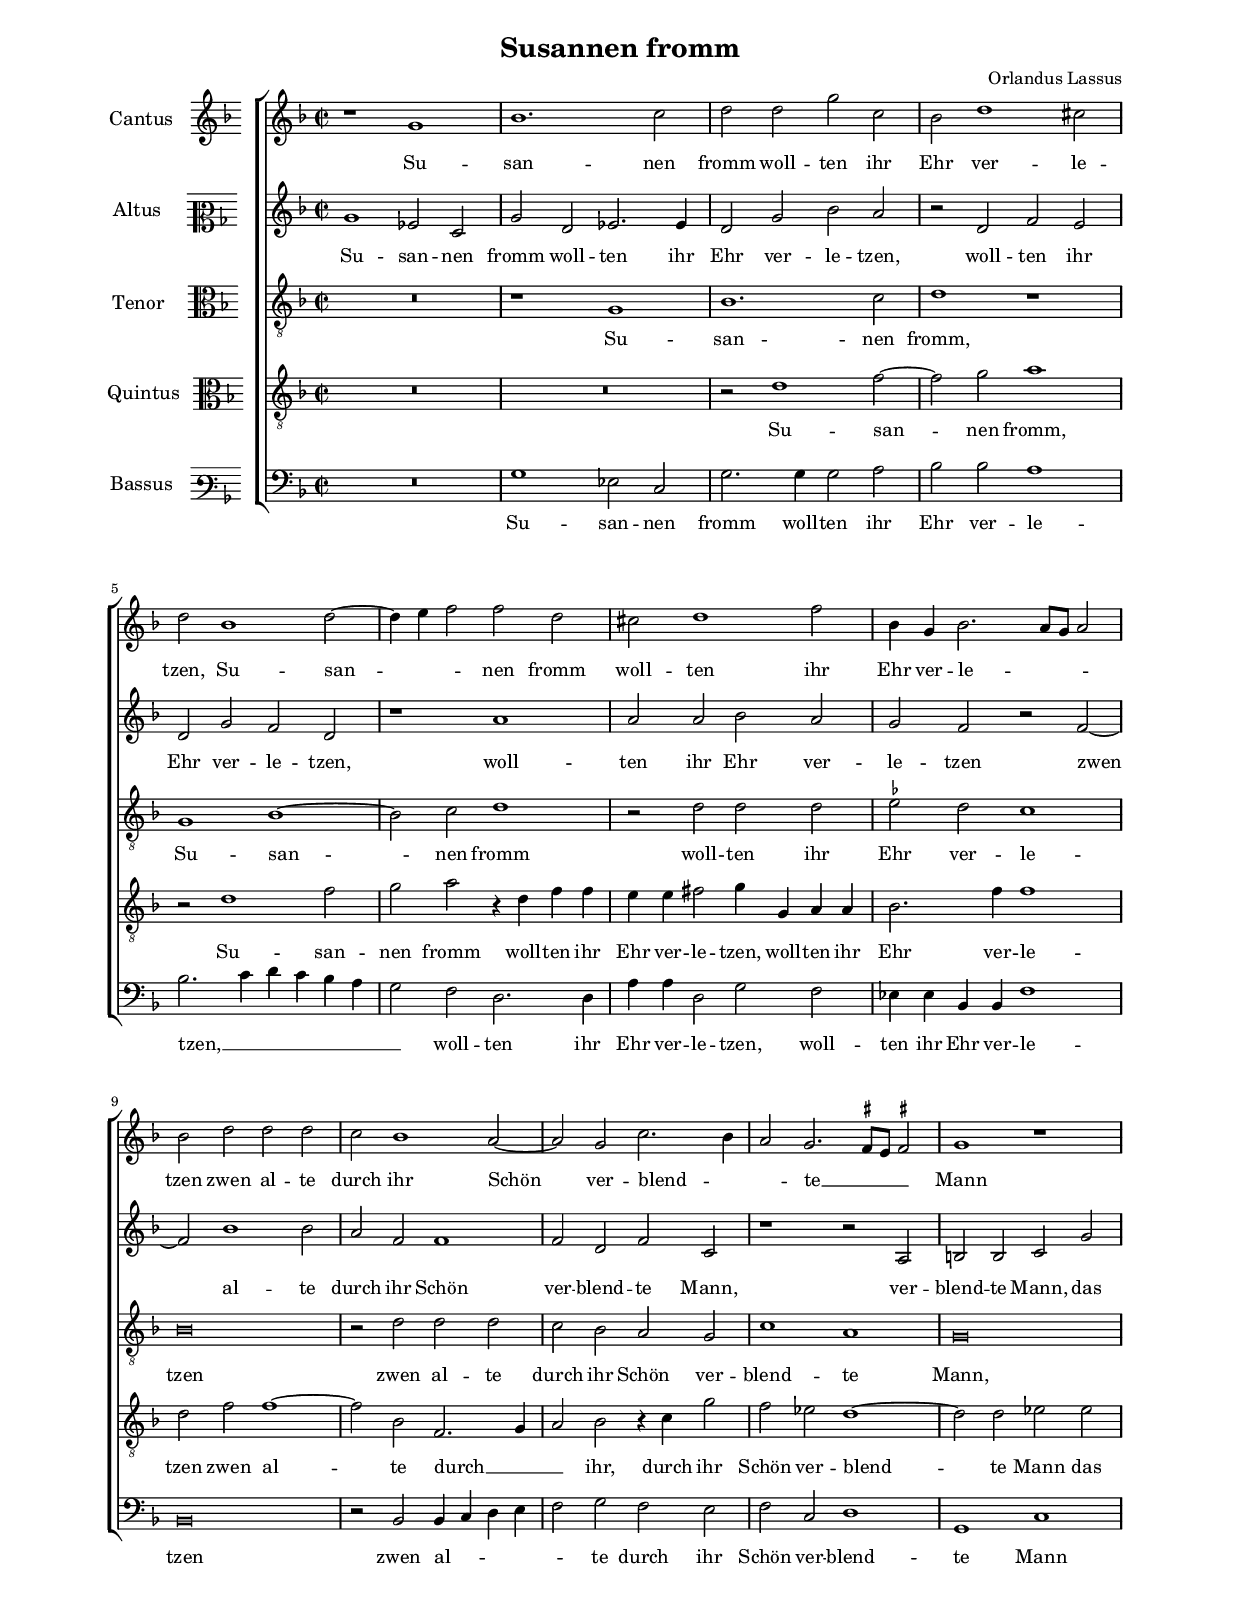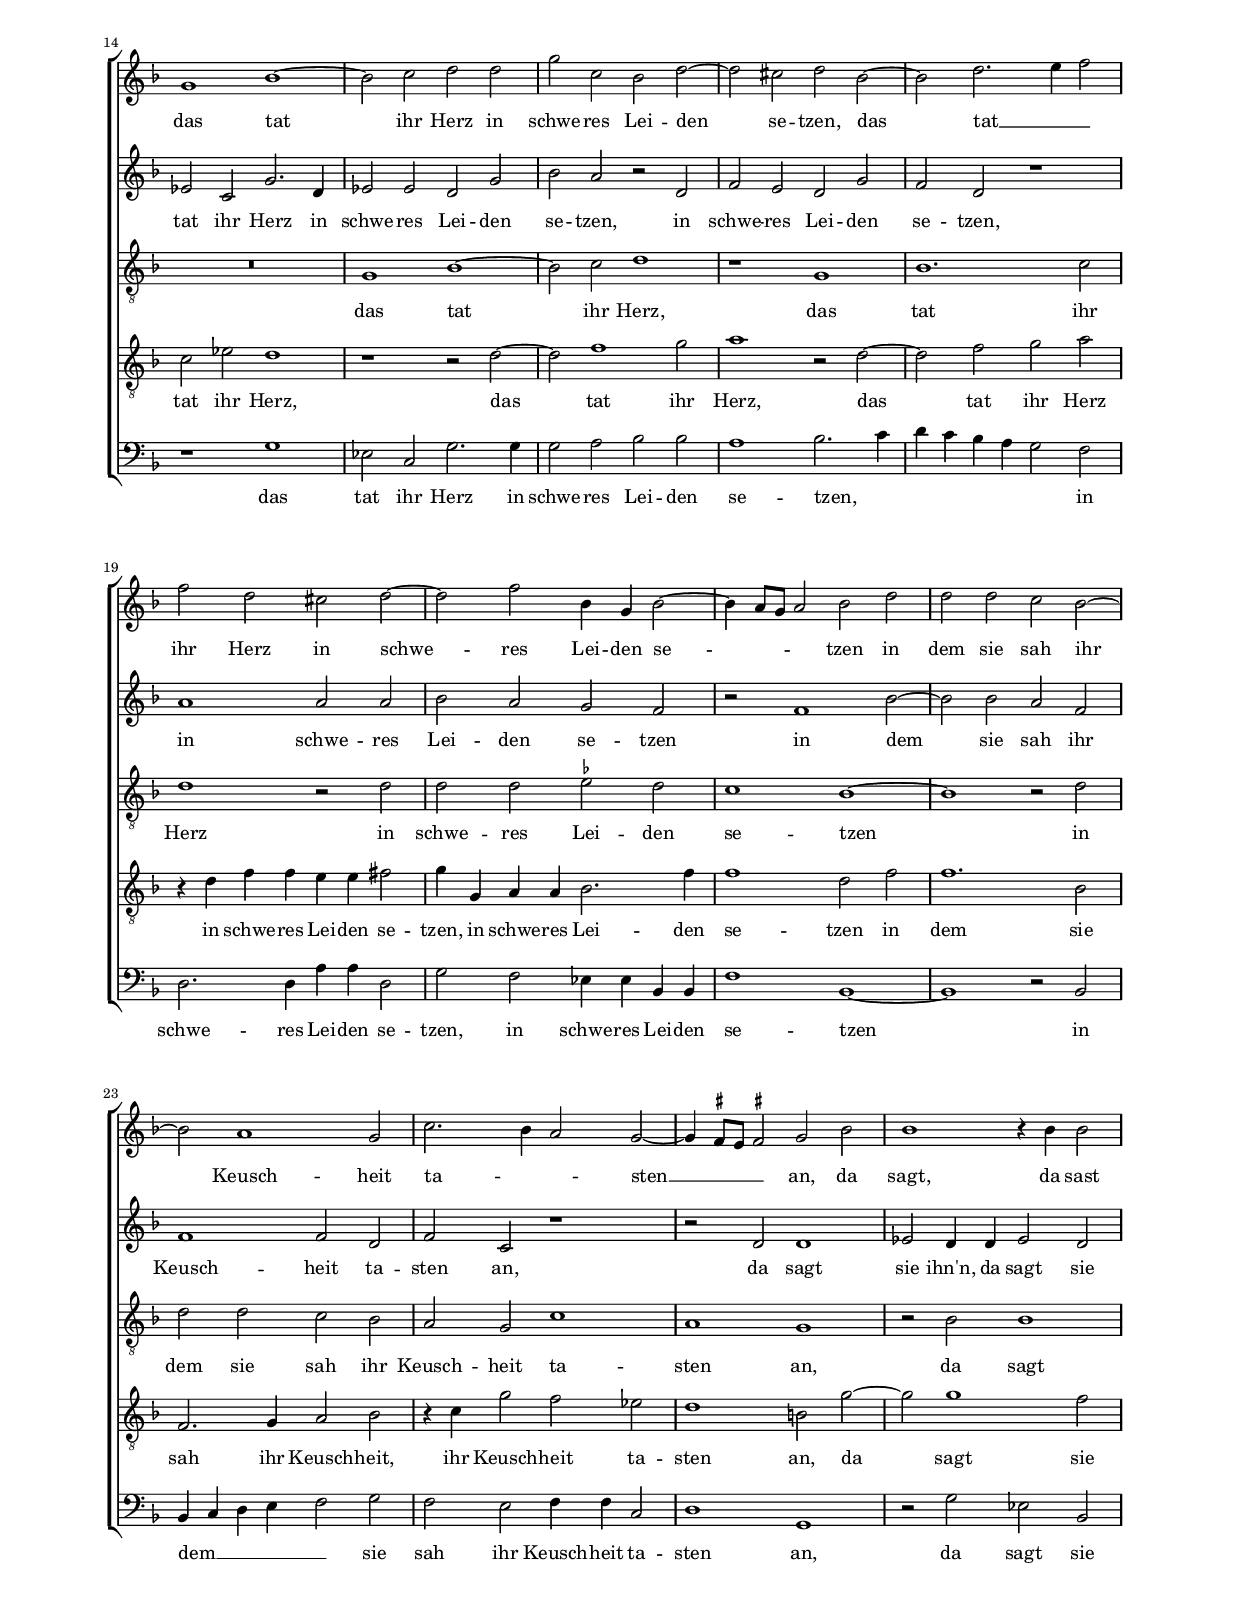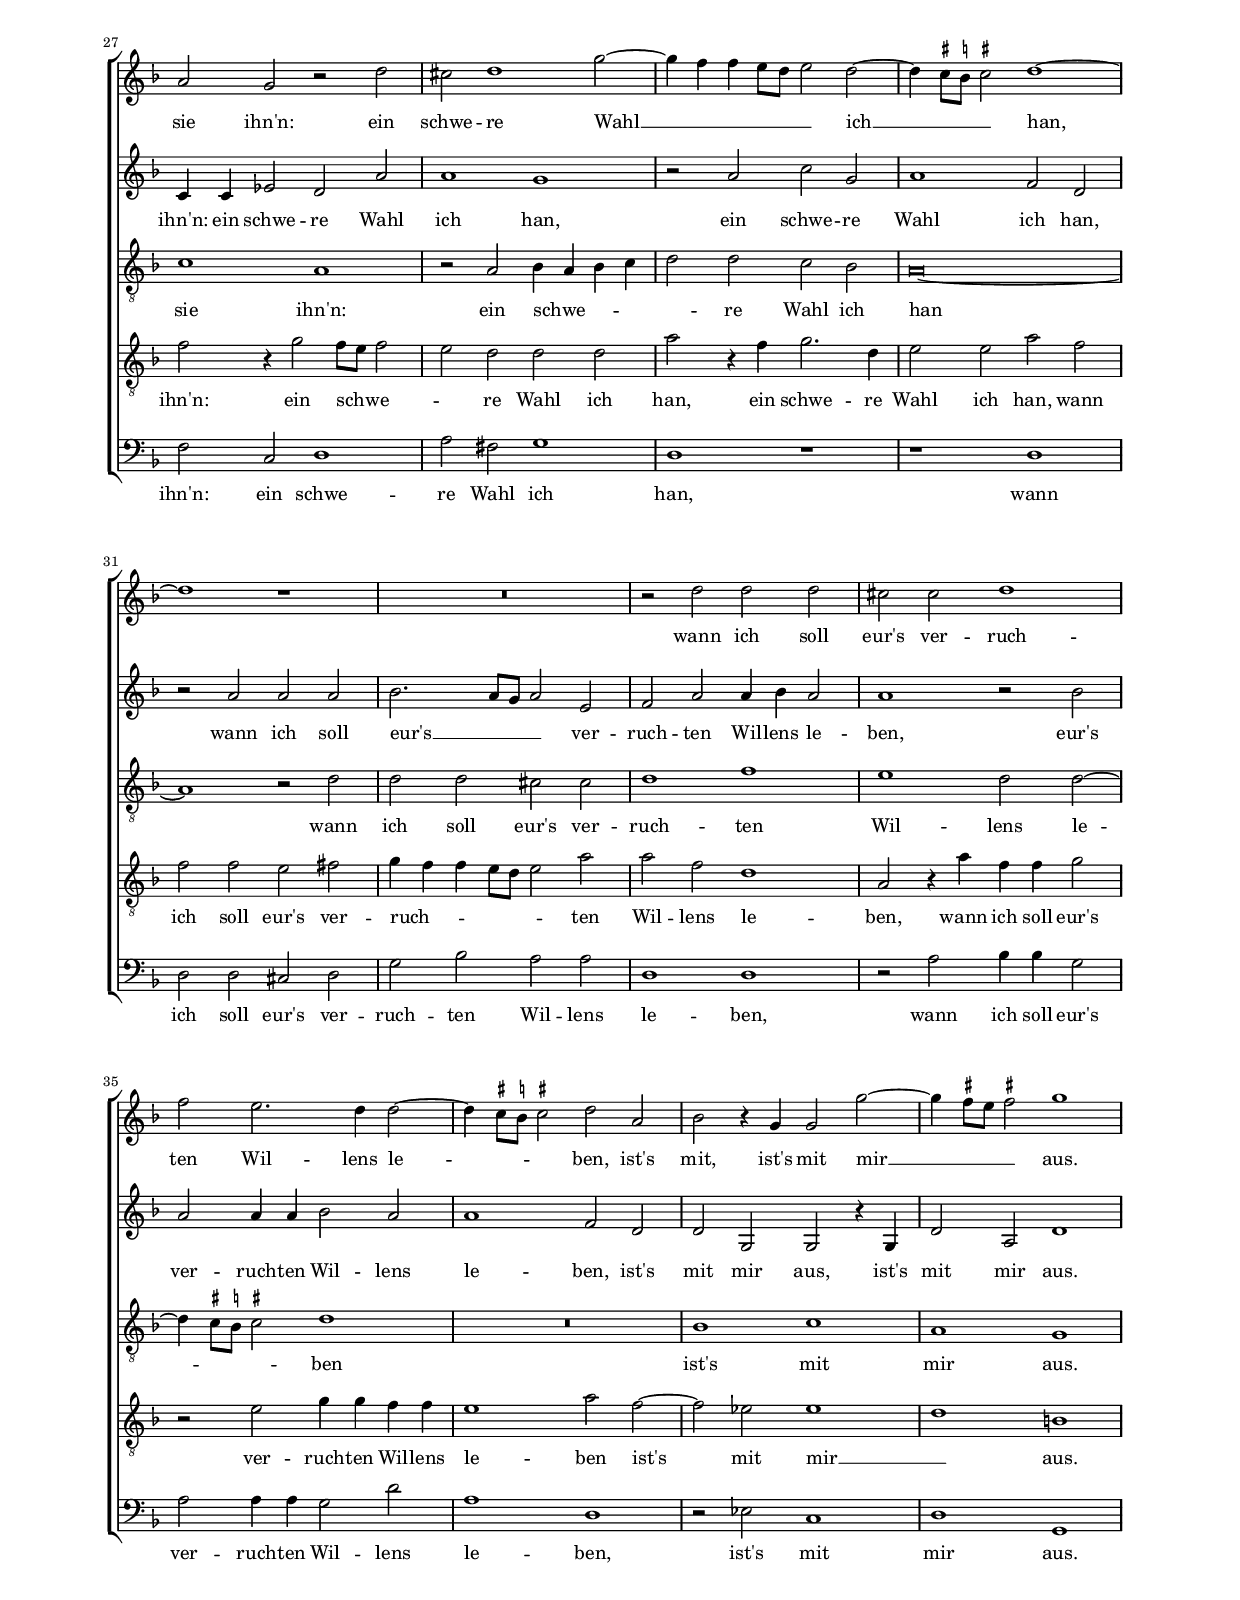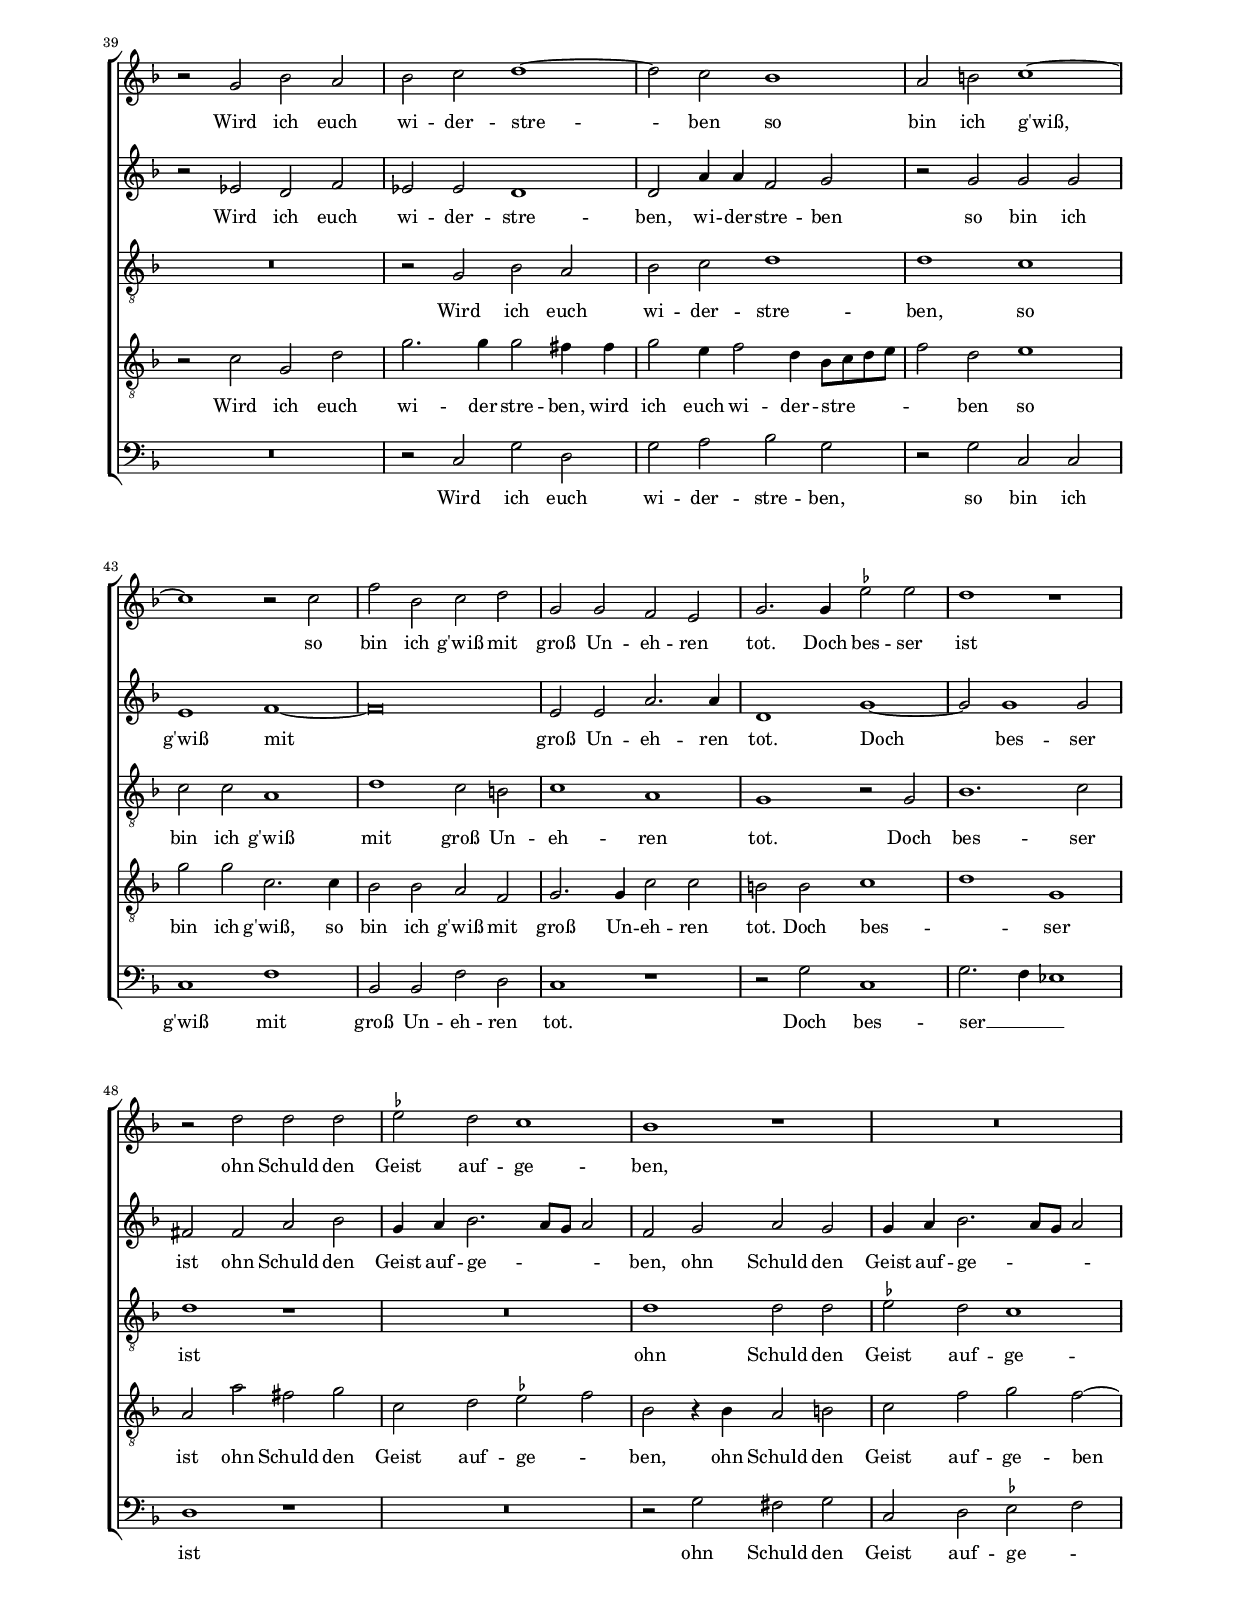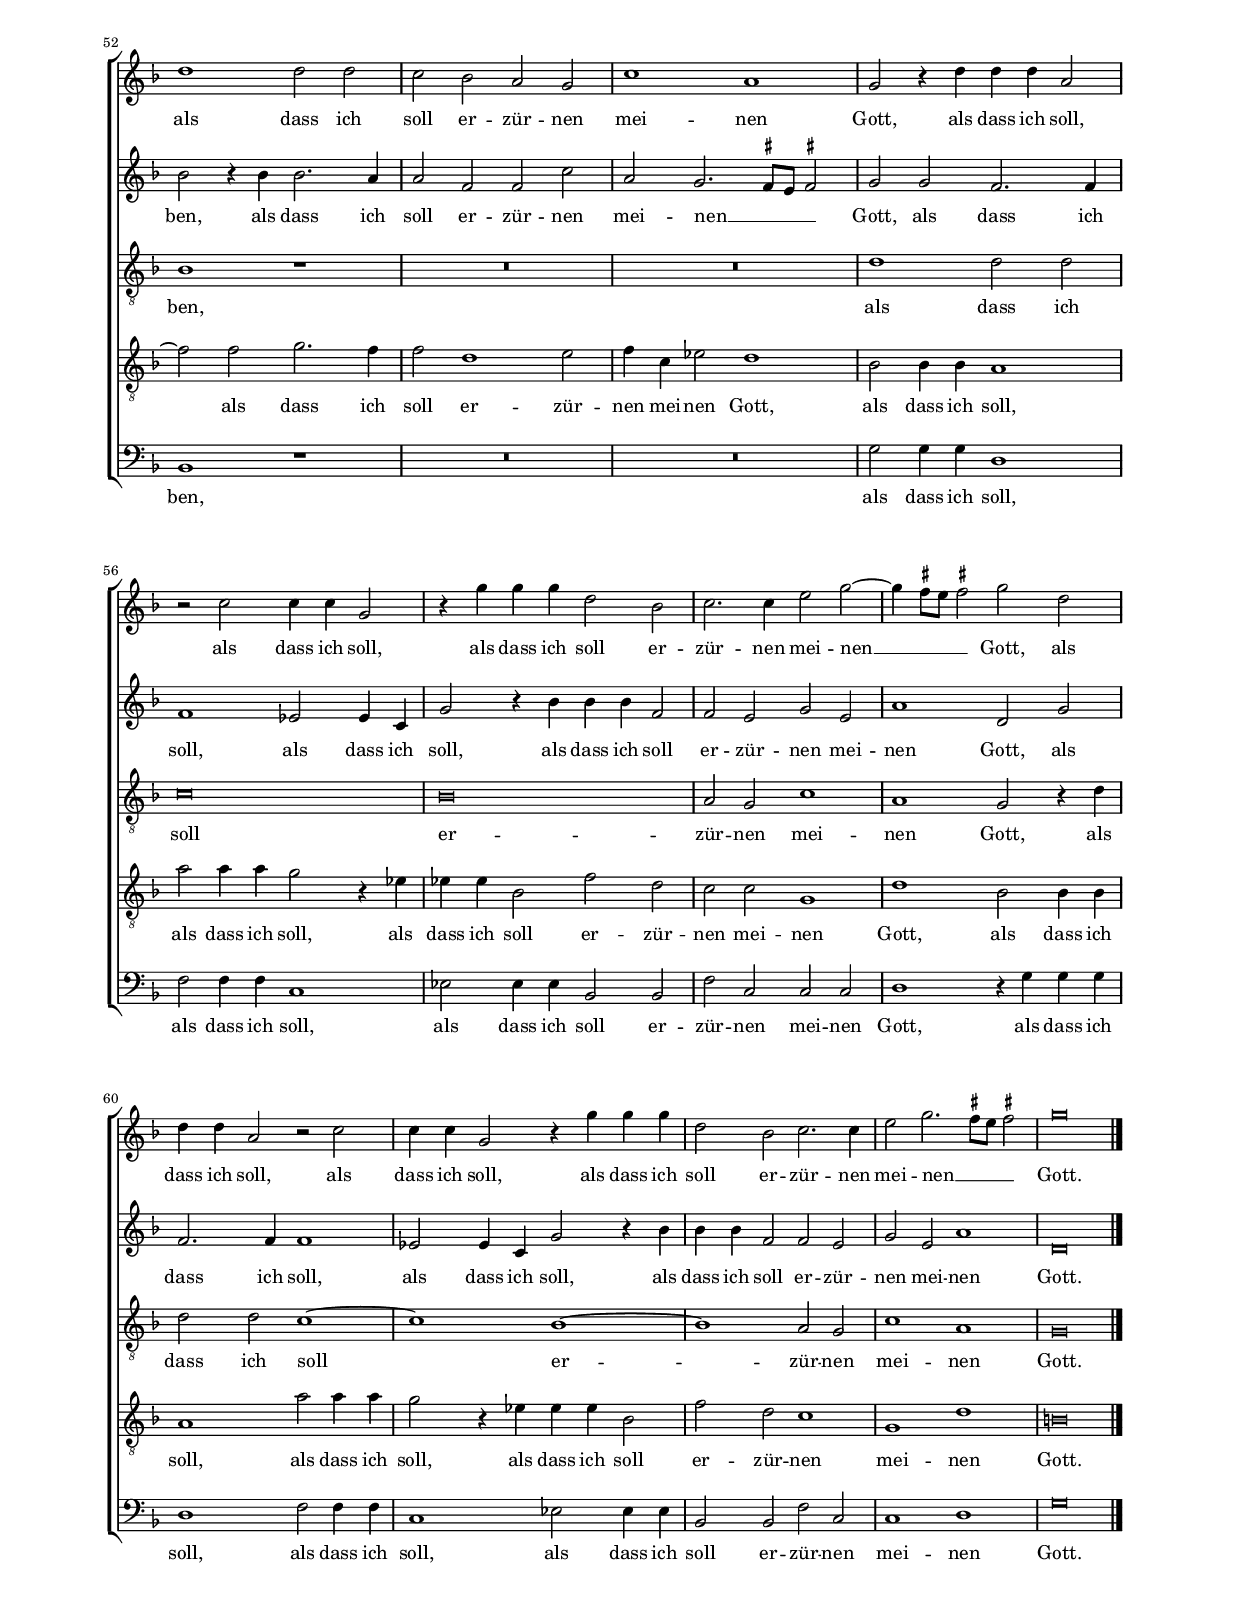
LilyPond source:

\header
{
  title="Susannen fromm"
  composer="Orlandus Lassus"
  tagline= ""
}

\version "2.18.2"
\include "deutsch.ly"
#(set-global-staff-size 15)
% #(set-default-paper-size "letter")
#(ly:set-option 'point-and-click #f)

	
\paper
	{
	top-margin = 1.8 \cm
	bottom-margin = 1.8 \cm
	left-margin = 2 \cm
	right-margin = 2 \cm
	ragged-bottom = ##f
	ragged-last-bottom = ##f
	print-page-number = ##f
	system-system-spacing = #'((basic-distance . 18) (minimum-distance . 14) (padding . 6) (strechability . 150))
	systems-per-page = 3
%	min-systems-per-page = 3
%	print-all-headers = ##t
%	print-first-page-number = ##t
%	first-page-number = 1
	}

	
global = {
	\key f \major
	\time 2/2 \set Score.measureLength = #(ly:make-moment 2/1)
	}

	ficta = { \once \set suggestAccidentals = ##t }
	
	forget = #(define-music-function (parser location music) (ly:music?) #{
		\accidentalStyle forget
		$music
		\accidentalStyle default
		#})
	
	m = \melisma
	me = \melismaEnd



incipitcantus = \markup { \score {
	{
	\set Staff.instrumentName = \markup { \fontsize #1 "Cantus" }
	\key f \major
	\clef violin
	s4 \bar ""
	}
	\layout  {
	raggedright = ##t
	indent = 1.6 \cm
	line-width = 2.2\cm
	\context { \Staff \remove Time_signature_engraver }
	\override Staff.Clef.Y-extent = #'(0 . 0)
	}} \hspace #1 }
	
      
incipitaltus = \markup { \score {
	{
	\set Staff.instrumentName = \markup { \fontsize #1 "Altus" }
	\key f \major
	\clef mezzosoprano
	s4 \bar ""
	}
	\layout  {
	raggedright = ##t
	indent = 1.6 \cm
	line-width = 2.2\cm
	\context { \Staff \remove Time_signature_engraver }
	\override Staff.Clef.Y-extent = #'(0 . 0)
	}} \hspace #1 }


incipittenor = \markup { \score {
	{
	\set Staff.instrumentName = \markup { \fontsize #1 "Tenor" }
	\key f \major
	\clef alto
	s4 \bar ""
	}
	\layout  {
	raggedright = ##t
	indent = 1.6 \cm
	line-width = 2.2\cm
	\context { \Staff \remove Time_signature_engraver }
	\override Staff.Clef.Y-extent = #'(0 . 0)
	}} \hspace #1 }
      
      
incipitquintus = \markup { \score {
	{
	\set Staff.instrumentName = \markup { \fontsize #1 "Quintus" }
	\key f \major
	\clef alto
	s4 \bar ""
	}
	\layout  {
	raggedright = ##t
	indent = 1.6 \cm
	line-width = 2.2\cm
	\context { \Staff \remove Time_signature_engraver }
	\override Staff.Clef.Y-extent = #'(0 . 0)
	}} \hspace #1 }
      
      
incipitbassus = \markup { \score {
	{
	\set Staff.instrumentName = \markup { \fontsize #1 "Bassus" }
	\key f \major
	\clef varbaritone
	s4 \bar ""
	}
	\layout  {
	raggedright = ##t
	indent = 1.6 \cm
	line-width = 2.2\cm
	\context { \Staff \remove Time_signature_engraver }
	\override Staff.Clef.Y-extent = #'(0 . 0)
	}} \hspace #1 }


cantus =  \relative c''
	{
	r1 g
	b1. c2
	d2 d g c,
	b2 d1 cis2
%5
	d2 b1 d2~ |
	d4 e f2 f d
	cis2 d1 f2
	b,4 g b2. a8 g a2
	b2 d d d
%10
	c2 b1 a2~ |
	a2 g c2. b4
	a2 g2. \ficta fis8 e \ficta fis!2
	g1 r
	g1 b~
%15
	b2 c d d |
	g2 c, b d~
	d2 cis d b~
	b2 d2. e4 f2
	f2 d cis d~
%20
	d2 f b,4 g b2~ |
	b4 a8 g a2 b d
	d2 d c b~
	b2 a1 g2
	c2. b4 a2 g~
%25
	g4 \ficta fis8 e \ficta fis!2 g2 b
	b1 r4 b b2
	a2 g r d'
	cis2 d1 g2~
	g4 f f e8 d e2 d~
%30
	d4 \ficta cis8 \ficta h \ficta cis!2 d1~ |
	d1 r
	R\breve
	r2 d d d
	cis2 cis d1
%35
	f2 e2. d4 d2~ |
	d4 \ficta cis8 \ficta h \ficta cis!2 d2 a
	b2 r4 g g2 g'~
	g4 \ficta fis8 e \ficta fis!2 g1
	r2 g, b a
%40
	b2 c d1~ |
	d2 c b1
	a2 h c1~
	c1 r2 c
	f2 b, c d
%45
	g,2 g f e |
	g2. g4 \ficta es'2 \ficta es
	d1 r
	r2 d d d
	\ficta es2 d c1
%50
	b1 r |
	R\breve
	d1 d2 d
	c2 b a g
	c1 a
%55
	g2 r4 d' d d a2 |
	r2 c c4 c g2
	r4 g' g g d2 b
	c2. c4 e2 g~
	g4 \ficta fis8 e \ficta fis!2 g d
%60
	d4 d a2  r c |
	c4 c g2 r4 g' g g
	d2 b c2. c4
	e2 g2. \ficta fis8 e \ficta fis!2
	g\breve \bar "|." |
	}


altus =  \relative c'
        {
	g'1 es2 c
	g'2 d es2. es4
	d2 g b a
	r2 d, f e
%5
	d2 g f d |
	r1 a'
	a2 a b a
	g2 f r f~
	f2 b1 b2
%10
	a2 f f1 |
	f2 d f c
	r1 r2 a
	h2 h c g'
	es2 c g'2. d4
%15
	es2 es d g |
	b2 a r d,
	f2 e d g
	f2 d r1
	a'1 a2 a
%20
	b2 a g f |
	r2 f1 b2~
	b2 b a f
	f1 f2 d
	f2 c r1
%25
	r2 d d1 |
	es2 d4 d es2 d
	c4 c es2 d a'
	a1 g
	r2 a c g
%30
	a1 f2 d |
	r2 a' a a
	b2. a8 g a2 e
	f2 a a4 b a2
	a1 r2 b
%35
	a2 a4 a b2 a |
	a1 f2 d
	d2 g, g r4 g
	d'2 a d1
	r2 es d f
%40
	es2 es d1 |
	d2 a'4 a f2 g
	r2 g g g
	e1 f~
	f\breve
%45
	e2 e a2. a4 |
	d,1 g~
	g2 g1 g2
	fis2 fis a2 b
	g4 a b2. a8 g a2
%50
	f2 g a g |
	g4 a b2. a8 g a2
	b2 r4 b b2. a4
	a2 f f c'
	a2 g2. \ficta fis8 e \ficta fis!2
%55
	g2 g f2. f4 |
	f1 es2 es4 c
	g'2 r4 b b b f2
	f2 e g e
	a1 d,2 g
%60
	f2. f4 f1 |
	es2 es4 c g'2 r4 b
	b4 b f2 f e
	g2 e a1
	d,\breve |
	}


tenor =  \relative c'
	{
	R\breve
	r1 g
	b1. c2
	d1 r
%5
	g,1 b~ |
	b2 c d1
	r2 d d d
	\ficta es d c1
	b\breve
%10
	r2 d d d |
	c2 b a g
	c1 a
	g\breve
	R\breve
%15
	g1 b~ |
	b2 c d1
	r1 g,
	b1. c2
	d1 r2 d
%20
	d2 d \ficta es d |
	c1 b~
	b1 r2 d
	d2 d c b
	a2 g c1
%25
	a1 g |
	r2 b b1
	c1 a
	r2 a b4 a b c
	d2 d c b
%30
	a\breve~ |
	a1 r2 d
	d2 d cis cis
	d1 f
	e1 d2 d~
%35
	d4 \ficta cis8 \ficta h \ficta cis!2 d1 |
	R\breve
	b1 c
	a1 g
	R\breve
%40
	r2 g b a |
	b2 c d1
	d1 c
	c2 c a1
	d1 c2 h
%45
	c1 a |
	g1 r2 g
	b1. c2
	d1 r
	R\breve
%50
	d1 d2 d |
	\ficta es2 d c1
	b1 r
	R\breve
	R\breve
%55
	d1 d2 d |
	c\breve
	b\breve
	a2 g c1
	a1 g2 r4 d'
%60
	d2 d c1~ |
	c1 b~
	b1 a2 g
	c1 a
	g\breve |
	}

	
quintus  =  \relative c'
	{
	R\breve
	R\breve
	r2 d1 f2~
	f2 g a1
%5
	r2 d,1 f2 |
	g2 a r4 d, f f
	e4 e fis2 g4 g, a a
	b2. f'4 f1
	d2 f f1~
%10
	f2 b, f2. g4 |
	a2 b r4 c g'2
	f2 es d1~
	d2 d es es
	c2 es d1
%15
	r1 r2 d~ |
	d2 f1 g2
	a1 r2 d,~
	d2 f g a
	r4 d, f f e e fis2
%20
	g4 g, a a b2. f'4 |
	f1 d2 f
	f1. b,2
	f2. g4 a2 b
	r4 c g'2 f es
%25
	d1 h2 g'~ |
	g2 g1 f2
	f2 r4 g2 f8 e f2
	e2 d d d
	a'2 r4 f g2. d4
%30
	e2 e a f |
	f2 f e fis
	g4 f f e8 d e2 a
	a2 f d1
	a2 r4 a' f f g2
%35
	r2 e g4 g f f |
	e1 a2 f~
	f2 es es1
	d1 h
	r2 c g d'
%40
	g2. g4 g2 fis4 fis |
	g2 e4 f2 d4 b8 c d e
	f2 d e1
	g2 g c,2. c4
	b2 b a f
%45
	g2. g4 c2 c |
	h2 h c1
	d1 g,
	a2 a' fis g
	c,2 d \ficta es f
%50
	b,2 r4 b a2 h |
	c2 f g f~
	f2 f g2. f4
	f2 d1 e2
	f4 c es2 d1
%55
	b2 b4 b a1 |
	a'2 a4 a g2 r4 es
	es4 es b2 f' d
	c2 c g1
	d'1 b2 b4 b
%60
	a1 a'2 a4 a |
	g2 r4 es es es b2
	f' d c1
	g1 d'
	h\breve |
	}


bassus  =  \relative c
	{
	R\breve
	g'1 es2 c
	g'2. g4 g2 a
	b2 b a1
%5
	b2. c4 d c b a |
	g2 f d2. d4
	a'4 a d,2 g f
	es4 es b b f'1
	b,\breve
%10
	r2 b b4 c d e |
	f2 g f e
	f2 c d1
	g,1 c
	r1 g'
%15
	es2 c g'2. g4 |
	g2 a b b
	a1 b2. c4
	d4 c b a g2 f
	d2. d4 a'4 a d,2
%20
	g2 f es4 es b b |
	f'1 b,~
	b1 r2 b
	b4 c d e f2 g
	f2 e f4 f c2
%25
	d1 g, |
	r2 g' es b
	f'2 c d1
	a'2 fis g1
	d1 r
%30
	r1 d |
	d2 d cis d
	g2 b a a
	d,1 d
	r2 a' b4 b g2
%35
	a2 a4 a g2 d' |
	a1 d,
	r2 es c1
	d1 g,
	R\breve
%40
	r2 c g' d |
	g2 a b g
	r2 g c, c
	c1 f
	b,2 b f' d
%45
	c1 r |
	r2 g' c,1
	g'2. f4 es1
	d1 r
	R\breve
%50
	r2 g fis g |
	c,2 d \ficta es f
	b,1 r
	R\breve
	R\breve
%55
	g'2 g4 g d1 |
	f2 f4 f c1
	es2 es4 es b2 b
	f'2 c c c
	d1 r4 g g g
%60
	d1 f2 f4 f |
	c1 es2 es4 es
	b2 b f' c
	c1 d
	g\breve |
	}

lyricscantus = \lyricmode {
	Su -- san -- nen fromm woll -- ten ihr Ehr ver -- le -- tzen,
	Su -- san -- _ _ nen fromm woll -- ten ihr Ehr ver -- le -- _ _ _ tzen
	zwen al -- te durch ihr Schön ver -- blend -- _ _ te __ _ _ _ Mann
	das tat ihr Herz in schwe -- res Lei -- den se -- tzen,
	das tat __ _ _ ihr Herz in schwe -- res Lei -- den se -- _ _ _ tzen
	in dem sie sah ihr Keusch -- heit ta -- _ _ sten __ _ _ _ an,
	da sagt,
	da sast sie ihn'n: ein schwe -- re Wahl __ _ _ _ _ _ ich __ _ _ _ han,
	wann ich soll eur's ver -- ruch -- ten Wil -- lens le -- _ _ _ ben,
	ist's mit,
	ist's mit mir __ _ _ _ aus. Wird ich euch wi -- der -- stre -- ben
	so bin ich g'wiß,
	so bin ich g'wiß mit groß Un -- eh -- ren tot.
	Doch bes -- ser ist ohn Schuld den Geist auf -- ge -- ben,
	als dass ich soll er -- zür -- nen mei -- nen Gott,
	als dass ich soll,
	als dass ich soll,
	als dass ich soll er -- zür -- nen mei -- nen __ _ _ _ Gott,
	als dass ich soll,
	als dass ich soll,
	als dass ich soll er -- zür -- nen mei -- nen __ _ _ _ Gott.
	}


lyricsaltus = \lyricmode {
	Su -- san -- nen fromm woll -- ten ihr Ehr ver -- le -- tzen,
	woll -- ten ihr Ehr ver -- le -- tzen,
	woll -- ten ihr Ehr ver -- le -- tzen
	zwen al -- te durch ihr Schön ver -- blend -- te Mann,
	ver -- blend -- te Mann,
	das tat ihr Herz in schwe -- res Lei -- den se -- tzen,
	in schwe -- res Lei -- den se -- tzen,
	in schwe -- res Lei -- den se -- tzen
	in dem sie sah ihr Keusch -- heit ta -- sten an,
	da sagt sie ihn'n,
	da sagt sie ihn'n: ein schwe -- re Wahl ich han,
	ein schwe -- re Wahl ich han,
	wann ich soll eur's __ _ _ _ ver -- ruch -- ten Wil -- lens le -- ben,
	eur's ver -- ruch -- ten Wil -- lens le -- ben,
	ist's mit mir aus,
	ist's mit mir aus. Wird ich euch wi -- der -- stre -- ben,
	wi -- der -- stre -- ben
	so bin ich g'wiß mit groß Un -- eh -- ren tot.
	Doch bes -- ser ist ohn Schuld den Geist auf -- ge -- _ _ _ ben,
	ohn Schuld den Geist auf -- ge -- _ _ _ ben,
	als dass ich soll er -- zür -- nen mei -- nen __ _ _ _ Gott,
	als dass ich soll,
	als dass ich soll,
	als dass ich soll er -- zür -- nen mei -- nen Gott,
	als dass ich soll,
	als dass ich soll,
	als dass ich soll er -- zür -- nen mei -- nen Gott.
	}


lyricstenor = \lyricmode {
	Su -- san -- nen fromm,
	Su -- san -- nen fromm woll -- ten ihr Ehr ver -- le -- tzen
	zwen al -- te durch ihr Schön ver -- blend -- te Mann,
	das tat ihr Herz,
	das tat ihr Herz in schwe -- res Lei -- den se -- tzen
	in dem sie sah ihr Keusch -- heit ta -- sten an,
	da sagt sie ihn'n: ein schwe -- _ _ _ _ re Wahl ich han
	wann ich soll eur's ver -- ruch -- ten Wil -- lens le -- _ _ _ ben
	ist's mit mir aus. Wird ich euch wi -- der -- stre -- ben,
	so bin ich g'wiß mit groß Un -- eh -- ren tot.
	Doch bes -- ser ist ohn Schuld den Geist auf -- ge -- ben,
	als dass ich soll er -- zür -- nen mei -- nen Gott,
	als dass ich soll er -- zür -- nen mei -- nen Gott.
	}


lyricsquintus = \lyricmode {
	Su -- san -- nen fromm,
	Su -- san -- nen fromm woll -- ten ihr Ehr ver -- le -- tzen,
	woll -- ten ihr Ehr ver -- le -- tzen
	zwen al -- te durch __ _ _ ihr,
	durch ihr Schön ver -- blend -- te Mann
	das tat ihr Herz,
	das tat ihr Herz,
	das tat ihr Herz in schwe -- res Lei -- den se -- tzen,
	in schwe -- res Lei -- den se -- tzen
	in dem sie sah ihr Keusch -- heit,
	ihr Keusch -- heit ta -- sten an,
	da sagt sie ihn'n: ein schwe -- _ _ _ re Wahl ich han,
	ein schwe -- re Wahl ich han,
	wann ich soll eur's ver -- ruch -- _ _ _ _ _ ten Wil -- lens le -- ben,
	wann ich soll eur's ver -- ruch -- ten Wil -- lens le -- ben
	ist's mit mir __ _ aus. Wird ich euch wi -- der -- stre -- ben,
	wird ich euch wi -- der -- stre -- _ _ _ _ ben
	so bin ich g'wiß,
	so bin ich g'wiß mit groß Un -- eh -- ren tot.
	Doch bes -- _ ser ist ohn Schuld den Geist auf -- ge -- _ ben,
	ohn Schuld den Geist auf -- ge -- ben
	als dass ich soll er -- zür -- nen mei -- nen Gott,
	als dass ich soll,
	als dass ich soll,
	als dass ich soll er -- zür -- nen mei -- nen Gott,
	als dass ich soll,
	als dass ich soll,
	als dass ich soll er -- zür -- nen mei -- nen Gott.
	}


lyricsbassus = \lyricmode {
	Su -- san -- nen fromm woll -- ten ihr Ehr ver -- le -- tzen, __ _ _ _ _ _ _
	woll -- ten ihr Ehr ver -- le -- tzen,
	woll -- ten ihr Ehr ver -- le -- tzen
	zwen al -- _ _ _ _ te durch ihr Schön ver -- blend -- te Mann
	das tat ihr Herz in schwe -- res Lei -- den se -- tzen, _ _ _ _ _ _
	in schwe -- res Lei -- den se -- tzen,
	in schwe -- res Lei -- den se -- tzen
	in dem __ _ _ _ _ sie sah ihr Keusch -- heit ta -- sten an,
	da sagt sie ihn'n: ein schwe -- re Wahl ich han,
	wann ich soll eur's ver -- ruch -- ten Wil -- lens le -- ben,
	wann ich soll eur's ver -- ruch -- ten Wil -- lens le -- ben,
	ist's mit mir aus. Wird ich euch wi -- der -- stre -- ben,
	so bin ich g'wiß mit groß Un -- eh -- ren tot.
	Doch bes -- ser __ _ _ ist ohn Schuld den Geist auf -- ge -- _ ben,
	als dass ich soll,
	als dass ich soll,
	als dass ich soll er -- zür -- nen mei -- nen Gott,
	als dass ich soll,
	als dass ich soll,
	als dass ich soll er -- zür -- nen mei -- nen Gott.
	}


\score
{  
  % \transpose {
	\new ChoirStaff \with { \override StaffGrouper.staff-staff-spacing.basic-distance = #12 }
	<<

	\new Staff << \global
	\new Voice="v1" {
		\set Staff.instrumentName=\incipitcantus
%		\set Staff.instrumentName= "S"
		\set Staff.midiInstrument = "reed organ"
		\clef violin
		\cantus }
	\new Lyrics \lyricsto "v1" {\lyricscantus }
	>>


	\new Staff << \global
	\new Voice="v2" {
		\set Staff.instrumentName=\incipitaltus
%		\set Staff.instrumentName= "A"
		\set Staff.midiInstrument = "reed organ"
		\clef violin 
		\altus}
	\new Lyrics \lyricsto "v2" {\lyricsaltus }
	>>


	\new Staff << \global
	\new Voice="v3" {
		\set Staff.instrumentName=\incipittenor
%		\set Staff.instrumentName= "T"
		\set Staff.midiInstrument = "reed organ"
		\clef "G_8"
		\tenor }
	\new Lyrics \lyricsto "v3" {\lyricstenor }
	>>


	\new Staff << \global
	\new Voice="v5" {
		\set Staff.instrumentName=\incipitquintus
%		\set Staff.instrumentName= "Q"
		\set Staff.midiInstrument = "reed organ"
		\clef "G_8"
		\quintus}
	\new Lyrics \lyricsto "v5" {\lyricsquintus }
	>>


	\new Staff << \global
	\new Voice="v4" {
		\set Staff.instrumentName=\incipitbassus
%		\set Staff.instrumentName= "B"
		\set Staff.midiInstrument = "reed organ"
		\clef bass 
		\bassus }
	\new Lyrics \lyricsto "v4" {\lyricsbassus}
	>>

	>>
	% } % transpose

	\layout
	{
	indent = 2.5\cm
	\context { \Lyrics \override VerticalAxisGroup.nonstaff-relatedstaff-spacing.padding = #1.5 }
	\context { \Staff \override TimeSignature.break-visibility = #end-of-line-invisible }
%	\context { \Staff \override InstrumentName.X-offset = #'-25 }
%	\context { \Voice \override Slur.transparent = ##t }
%	\context { \Voice \override AccidentalSuggestion.avoid-slur = #'ignore }
%	\context { \Voice \override AccidentalSuggestion.outside-staff-priority = ##f }
	\context { \Score \override BarNumber.padding = #2 }
	\context { \Voice \override NoteHead.style = #'baroque }
	}
	
\midi
	{
    	\tempo 2 = 90
	}
	
}


% EOF